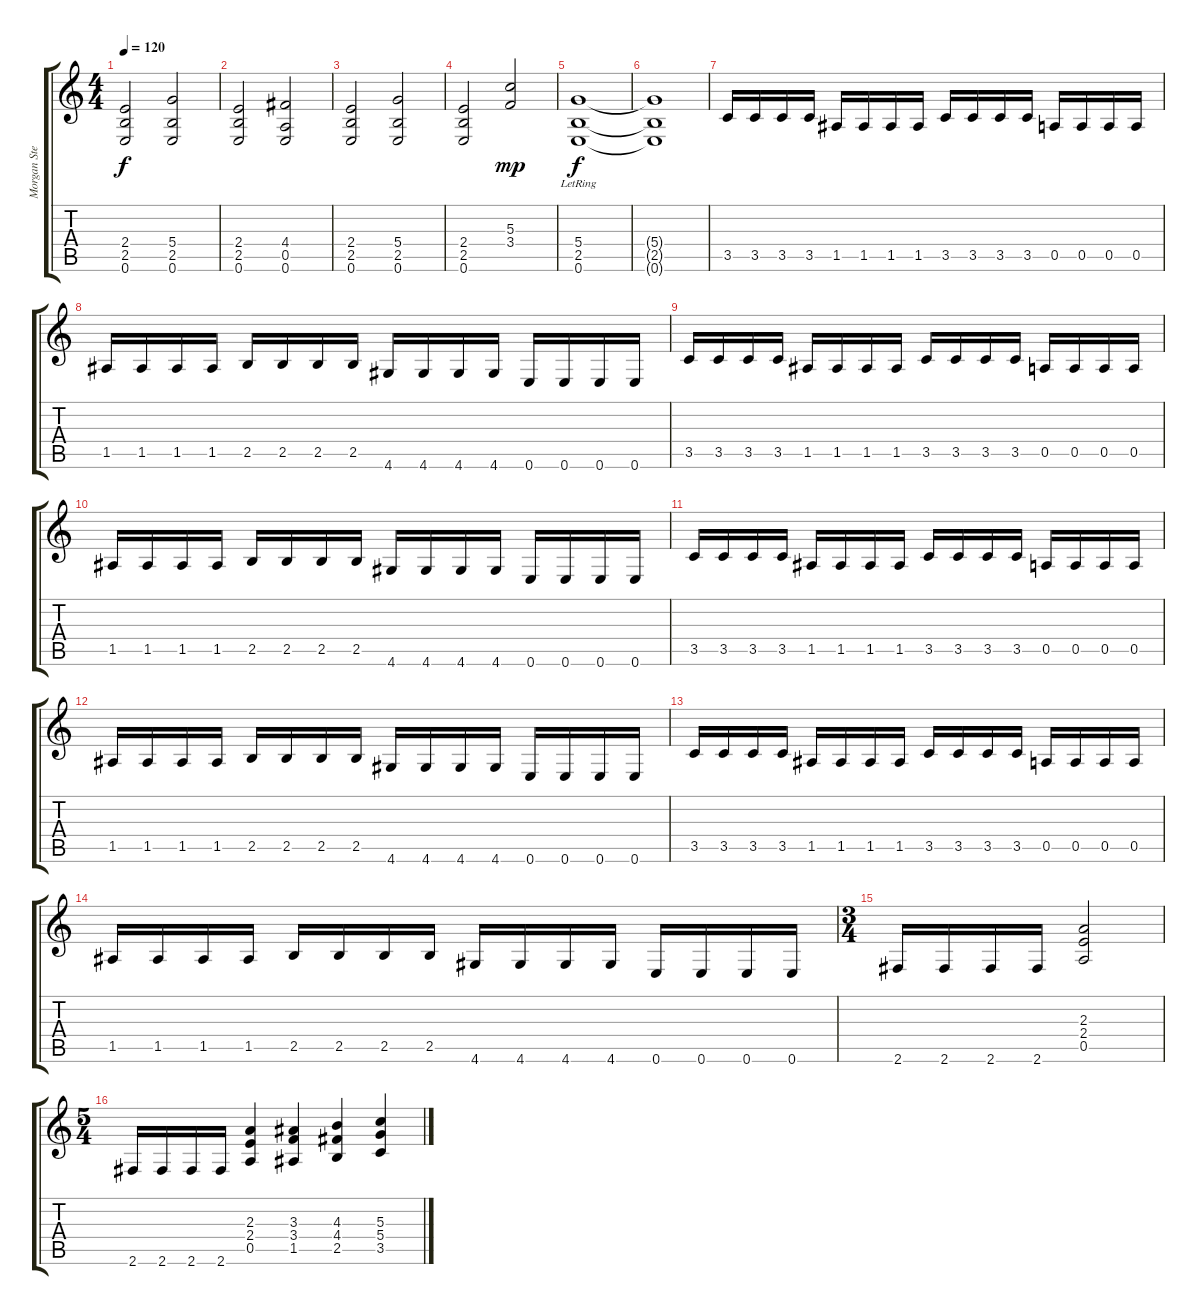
\track ("Morgan Steinmeyer Hakansson" "Morgan Ste") {instrument distortionguitar}
\staff {score tabs}
\tuning (C4 B3 G3 D3 A2 E2) {hide}
\ts (4 4)
\tempo 120
\clef g2
\ks c
(2.4 2.5 0.6).2{dy f} (5.4 2.5 0.6).2 |
(2.4 2.5 0.6).2 (4.4 0.5 0.6).2 |
(2.4 2.5 0.6).2 (5.4 2.5 0.6).2 |
(2.4 2.5 0.6).2 (5.3 3.4).2{dy mp} |
(5.4{lr} 2.5{lr} 0.6{lr}).1{dy f} |
(5.4{t} 2.5{t} 0.6{t}).1 |
3.5.16 3.5.16 3.5.16 3.5.16 1.5.16 1.5.16 1.5.16 1.5.16 3.5.16 3.5.16 3.5.16 3.5.16 0.5.16 0.5.16 0.5.16 0.5.16 |
1.5.16 1.5.16 1.5.16 1.5.16 2.5.16 2.5.16 2.5.16 2.5.16 4.6.16 4.6.16 4.6.16 4.6.16 0.6.16 0.6.16 0.6.16 0.6.16 |
3.5.16 3.5.16 3.5.16 3.5.16 1.5.16 1.5.16 1.5.16 1.5.16 3.5.16 3.5.16 3.5.16 3.5.16 0.5.16 0.5.16 0.5.16 0.5.16 |
1.5.16 1.5.16 1.5.16 1.5.16 2.5.16 2.5.16 2.5.16 2.5.16 4.6.16 4.6.16 4.6.16 4.6.16 0.6.16 0.6.16 0.6.16 0.6.16 |
3.5.16 3.5.16 3.5.16 3.5.16 1.5.16 1.5.16 1.5.16 1.5.16 3.5.16 3.5.16 3.5.16 3.5.16 0.5.16 0.5.16 0.5.16 0.5.16 |
1.5.16 1.5.16 1.5.16 1.5.16 2.5.16 2.5.16 2.5.16 2.5.16 4.6.16 4.6.16 4.6.16 4.6.16 0.6.16 0.6.16 0.6.16 0.6.16 |
3.5.16 3.5.16 3.5.16 3.5.16 1.5.16 1.5.16 1.5.16 1.5.16 3.5.16 3.5.16 3.5.16 3.5.16 0.5.16 0.5.16 0.5.16 0.5.16 |
1.5.16 1.5.16 1.5.16 1.5.16 2.5.16 2.5.16 2.5.16 2.5.16 4.6.16 4.6.16 4.6.16 4.6.16 0.6.16 0.6.16 0.6.16 0.6.16 |
\ts (3 4)
2.6.16 2.6.16 2.6.16 2.6.16 (2.3 2.4 0.5).2 |
\ts (5 4)
2.6.16 2.6.16 2.6.16 2.6.16 (2.3 2.4 0.5).4 (3.3 3.4 1.5).4 (4.3 4.4 2.5).4 (5.3 5.4 3.5).4
